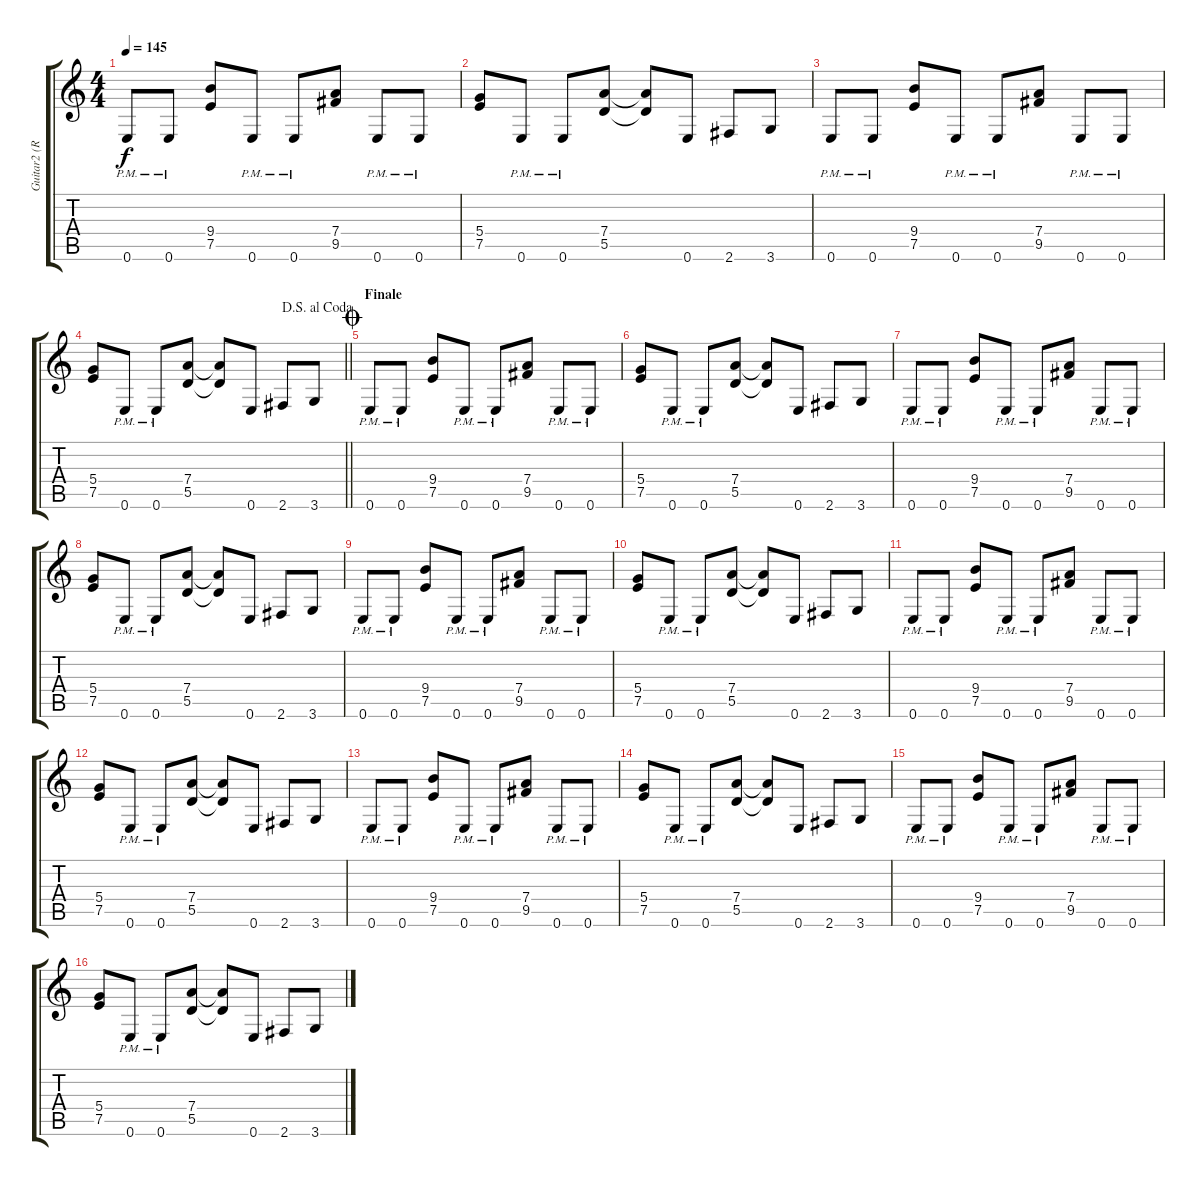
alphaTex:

\track ("Guitar2 (Rhythm)" "Guitar2 (R") {instrument distortionguitar}
\staff {score tabs}
\tuning (E4 B3 G3 D3 A2 E2) {hide}
\ts (4 4)
\tempo 145
\clef g2
\ks c
0.6{pm}.8{dy f} 0.6{pm}.8 (9.4 7.5).8 0.6{pm}.8 0.6{pm}.8 (7.4 9.5).8 0.6{pm}.8 0.6{pm}.8 |
(5.4 7.5).8 0.6{pm}.8 0.6{pm}.8 (7.4 5.5).8 (7.4{t} 5.5{t}).8 0.6.8 2.6.8 3.6.8 |
0.6{pm}.8 0.6{pm}.8 (9.4 7.5).8 0.6{pm}.8 0.6{pm}.8 (7.4 9.5).8 0.6{pm}.8 0.6{pm}.8 |
\jump dalsegnoalcoda
\barLineRight lightlight
(5.4 7.5).8 0.6{pm}.8 0.6{pm}.8 (7.4 5.5).8 (7.4{t} 5.5{t}).8 0.6.8 2.6.8 3.6.8 |
\section ("" "Finale")
\jump coda
0.6{pm}.8 0.6{pm}.8 (9.4 7.5).8 0.6{pm}.8 0.6{pm}.8 (7.4 9.5).8 0.6{pm}.8 0.6{pm}.8 |
(5.4 7.5).8 0.6{pm}.8 0.6{pm}.8 (7.4 5.5).8 (7.4{t} 5.5{t}).8 0.6.8 2.6.8 3.6.8 |
0.6{pm}.8 0.6{pm}.8 (9.4 7.5).8 0.6{pm}.8 0.6{pm}.8 (7.4 9.5).8 0.6{pm}.8 0.6{pm}.8 |
(5.4 7.5).8 0.6{pm}.8 0.6{pm}.8 (7.4 5.5).8 (7.4{t} 5.5{t}).8 0.6.8 2.6.8 3.6.8 |
0.6{pm}.8 0.6{pm}.8 (9.4 7.5).8 0.6{pm}.8 0.6{pm}.8 (7.4 9.5).8 0.6{pm}.8 0.6{pm}.8 |
(5.4 7.5).8 0.6{pm}.8 0.6{pm}.8 (7.4 5.5).8 (7.4{t} 5.5{t}).8 0.6.8 2.6.8 3.6.8 |
0.6{pm}.8 0.6{pm}.8 (9.4 7.5).8 0.6{pm}.8 0.6{pm}.8 (7.4 9.5).8 0.6{pm}.8 0.6{pm}.8 |
(5.4 7.5).8 0.6{pm}.8 0.6{pm}.8 (7.4 5.5).8 (7.4{t} 5.5{t}).8 0.6.8 2.6.8 3.6.8 |
0.6{pm}.8 0.6{pm}.8 (9.4 7.5).8 0.6{pm}.8 0.6{pm}.8 (7.4 9.5).8 0.6{pm}.8 0.6{pm}.8 |
(5.4 7.5).8 0.6{pm}.8 0.6{pm}.8 (7.4 5.5).8 (7.4{t} 5.5{t}).8 0.6.8 2.6.8 3.6.8 |
0.6{pm}.8 0.6{pm}.8 (9.4 7.5).8 0.6{pm}.8 0.6{pm}.8 (7.4 9.5).8 0.6{pm}.8 0.6{pm}.8 |
(5.4 7.5).8 0.6{pm}.8 0.6{pm}.8 (7.4 5.5).8 (7.4{t} 5.5{t}).8 0.6.8 2.6.8 3.6.8
